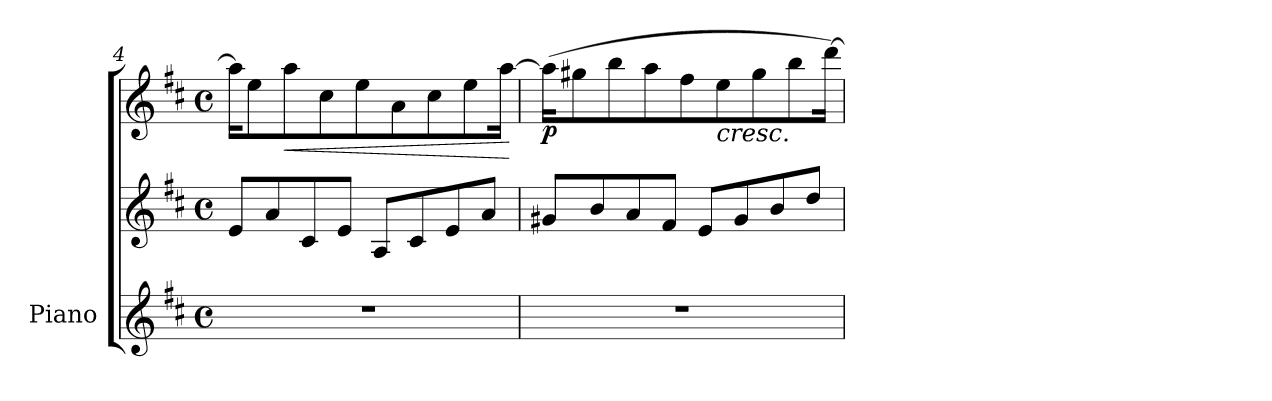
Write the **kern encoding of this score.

**kern	**kern	**kern	**dynam
*part1	*part1	*part1	*part1
*staff3	*staff2	*staff1	*staff1/2/3
*I"Piano	*	*	*
*I'Pno	*	*	*
!!LO:LB:g=z
*clefG2	*clefG2	*clefG2	*
*k[f#c#]	*k[f#c#]	*k[f#c#]	*
*M4/4	*M4/4	*M4/4	*
*met(c)	*met(c)	*met(c)	*
=4	=4	=4	=4
1r	8e/L	16aa\KL]	.
.	.	8ee\	.
.	8a/	.	.
!	!	!	!LO:HP:b
.	.	8aa\	<
.	8c#/	.	.
.	.	8cc#\	.
.	8e/J	.	.
.	.	8ee\	.
.	8A/L	.	.
.	.	8a\	.
.	8c#/	.	.
.	.	8cc#\	.
.	8e/	.	.
.	.	8ee\	.
.	8a/J	.	.
.	.	[16aa\Jk	.
.	.	.	[
=5	=5	=5	=5
!	!	!	!LO:DY:b
1r	8g#X/L	(>16aa\KL]	p
.	.	8gg#X\	.
.	8b/	.	.
.	.	8bb\	.
.	8a/	.	.
.	.	8aa\	.
.	8f#/J	.	.
.	.	8ff#\	.
.	8e/L	.	.
!	!	!LO:TX:b:i:t=cresc.	!
.	.	8ee\	.
.	8g#/	.	.
.	.	8gg#\	.
.	8b/	.	.
.	.	8bb\	.
.	8dd/J	.	.
.	.	[16ddd\Jk)	.
=	=	=	=
*-	*-	*-	*-
